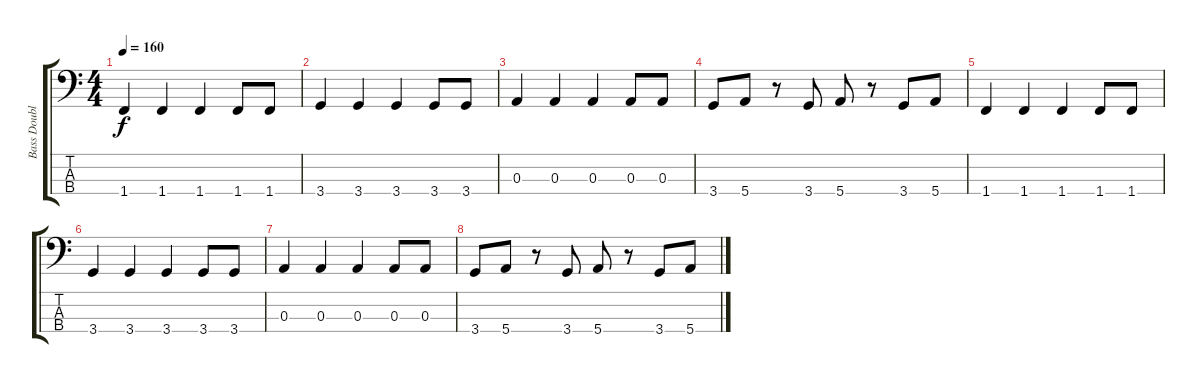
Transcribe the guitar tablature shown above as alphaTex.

\track ("Bass Double" "Bass Doubl") {instrument slapbass2}
\staff {score tabs}
\tuning (G2 D2 A1 E1) {hide}
\ts (4 4)
\tempo 160
\clef f4
\ks c
1.4.4{dy f} 1.4.4 1.4.4 1.4.8 1.4.8 |
3.4.4 3.4.4 3.4.4 3.4.8 3.4.8 |
0.3.4 0.3.4 0.3.4 0.3.8 0.3.8 |
3.4.8 5.4.8 r.8 3.4.8 5.4.8 r.8 3.4.8 5.4.8 |
1.4.4 1.4.4 1.4.4 1.4.8 1.4.8 |
3.4.4 3.4.4 3.4.4 3.4.8 3.4.8 |
0.3.4 0.3.4 0.3.4 0.3.8 0.3.8 |
3.4.8 5.4.8 r.8 3.4.8 5.4.8 r.8 3.4.8 5.4.8
